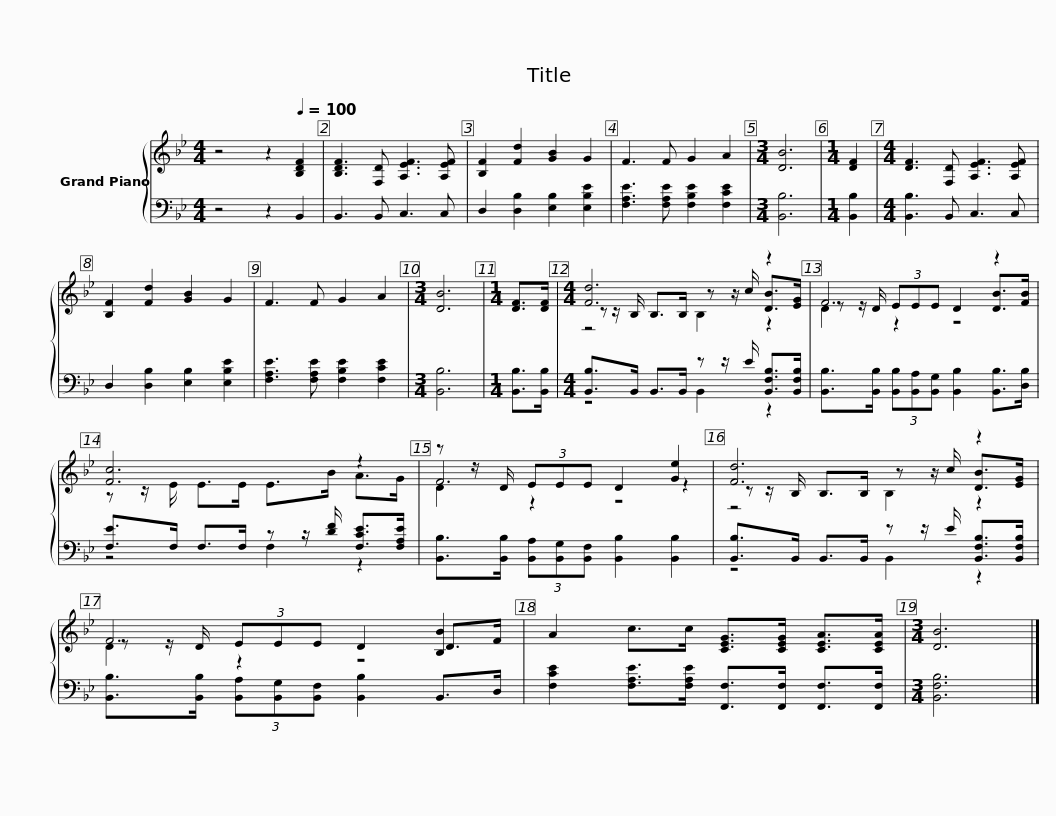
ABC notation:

X:1
%%score { ( 1 3 4 ) | ( 2 5 ) }
L:1/8
M:4/4
I:linebreak $
K:Bb
V:1 treble
V:3 treble
V:4 treble
V:2 bass
V:5 bass
V:1
 z4 z2[Q:1/4=100] [B,DF]2 | [B,DF]3 [F,D] [A,EF]3 [A,EF] | [B,F]2 [Fd]2 [GB]2 G2 | F3 F G2 A2 |[M:3/4] [DB]6 | %5
[M:1/4] [DF]2 |[M:4/4] [DF]3 [F,D] [A,EF]3 [A,EF] | [B,F]2 [Fd]2 [GB]2 G2 |$ F3 F G2 A2 |[M:3/4] [DB]6 | %10
[M:1/4] [DF]>[DF] |[M:4/4] [Fd]6 z2 | F6 z2 |$ [Fc]6 z2 | z z/ D/ (3EEE D2 [Ge]2 | %15
 [Fd]6 z2 | F6 [B,B]2 |$ A2 c>c [CEG]>[CEG] [CEA]>[CEA] |[M:3/4] [DB]6 |] %19
V:2
 z4 z2 B,,2 | B,,3 B,, C,3 C, | D,2 [D,B,]2 [E,B,]2 [E,B,E]2 | [F,A,E]3 [F,A,E] [F,B,E]2 [F,CE]2 |[M:3/4] [B,,B,]6 | %5
[M:1/4] [B,,B,]2 |[M:4/4] [B,,B,]3 B,, C,3 C, | D,2 [D,B,]2 [E,B,]2 [E,B,E]2 |$ [F,A,E]3 [F,A,E] [F,B,E]2 [F,CE]2 |[M:3/4] [B,,B,]6 | %10
[M:1/4] [B,,B,]>[B,,B,] |[M:4/4] [B,,B,]>B,, B,,>B,, z z/ E/ [B,,F,B,]>[B,,F,B,] | [B,,B,]>[B,,B,] (3[B,,B,][B,,A,][B,,G,] [B,,B,]2 [B,,B,]>[D,B,] |$ [F,E]>F, F,>F, z z/ [DF]/ [F,CE]>[F,A,E] | [B,,B,]>[B,,B,] (3[B,,A,][B,,G,][B,,F,] [B,,B,]2 [B,,B,]2 | %15
 [B,,B,]>B,, B,,>B,, z z/ E/ [B,,F,B,]>[B,,F,B,] | [B,,B,]>[B,,B,] (3[B,,A,][B,,G,][B,,F,] [B,,B,]2 B,,>D, |$ [F,CE]2 [F,A,E]>[F,A,E] [F,,F,]>[F,,F,] [F,,F,]>[F,,F,] |[M:3/4] [B,,F,B,]6 |] %19
V:3
 x8 | x8 | x8 | x8 |[M:3/4] x6 | %5
[M:1/4] x2 |[M:4/4] x8 | x8 |$ x8 |[M:3/4] x6 | %10
[M:1/4] x2 |[M:4/4] z z/ B,/ B,>B, z z/ c/ [DB]>[EG] | z z/ D/ (3EEE D2 [DB]>[FB] |$ z z/ E/ E>E E>B A>G | F6 z2 | %15
 z z/ B,/ B,>B, z z/ c/ [DB]>[EG] | z z/ D/ (3EEE D2 D>F |$ x8 |[M:3/4] x6 |] %19
V:4
 x8 | x8 | x8 | x8 |[M:3/4] x6 | %5
[M:1/4] x2 |[M:4/4] x8 | x8 |$ x8 |[M:3/4] x6 | %10
[M:1/4] x2 |[M:4/4] z4 B,2 z2 | D2 z2 z4 |$ x8 | D2 z2 z4 | %15
 z4 B,2 z2 | D2 z2 z4 |$ x8 |[M:3/4] x6 |] %19
V:5
 x8 | x8 | x8 | x8 |[M:3/4] x6 | %5
[M:1/4] x2 |[M:4/4] x8 | x8 |$ x8 |[M:3/4] x6 | %10
[M:1/4] x2 |[M:4/4] z4 B,,2 z2 | x8 |$ z4 F,2 z2 | x8 | %15
 z4 B,,2 z2 | x8 |$ x8 |[M:3/4] x6 |] %19
